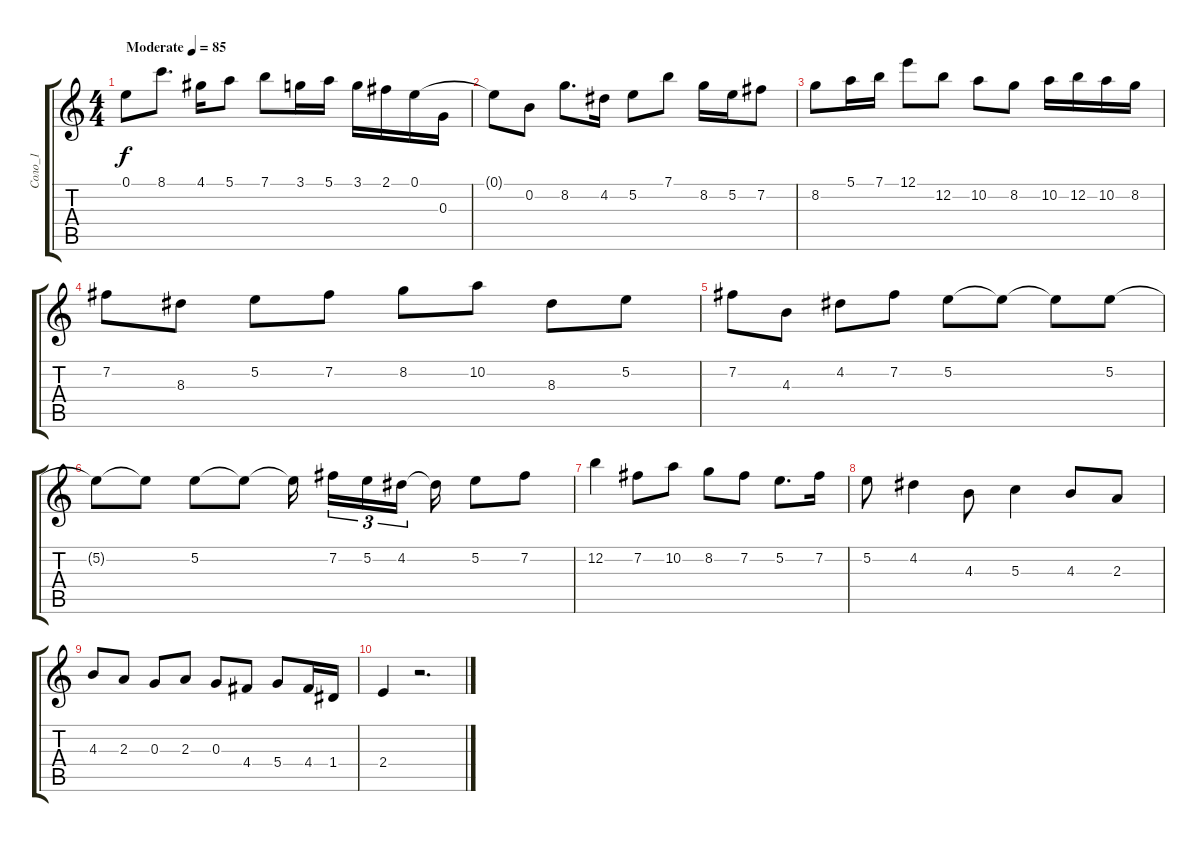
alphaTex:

\track ("Соло_1" "Соло_1") {instrument electricguitarjazz}
\staff {score tabs}
\tuning (E4 B3 G3 D3 A2 E2) {hide}
\ts (4 4)
\tempo (85 "Moderate")
\clef g2
\ks c
0.1.8{dy f instrument electricguitarjazz} 8.1.8{d} 4.1.16 5.1.8 7.1.8 3.1.16 5.1.16 3.1.16 2.1.16 0.1.16 0.3.16 |
0.1{t}.8 0.2.8 8.2.8{d} 4.2.16 5.2.8 7.1.8 8.2.16 5.2.16 7.2.8 |
8.2.8 5.1.16 7.1.16 12.1.8 12.2.8 10.2.8 8.2.8 10.2.16 12.2.16 10.2.16 8.2.16 |
7.2.8 8.3.8 5.2.8 7.2.8 8.2.8 10.2.8 8.3.8 5.2.8 |
7.2.8 4.3.8 4.2.8 7.2.8 5.2.8 5.2{t}.8 5.2{t}.8 5.2.8 |
5.2{t}.8 5.2{t}.8 5.2.8 5.2{t}.8 5.2{t}.16{beam splitsecondary} 7.2.16{tu (3 2)} 5.2.16{tu (3 2)} 4.2.16{tu (3 2) beam splitsecondary} 4.2{t}.16 5.2.8 7.2.8 |
12.2.4 7.2.8 10.2.8 8.2.8 7.2.8 5.2.8{d} 7.2.16 |
5.2.8 4.2.4 4.3.8 5.3.4 4.3.8 2.3.8 |
4.3.8 2.3.8 0.3.8 2.3.8 0.3.8 4.4.8 5.4.8 4.4.16 1.4.16 |
2.4.4 r.2{d}
